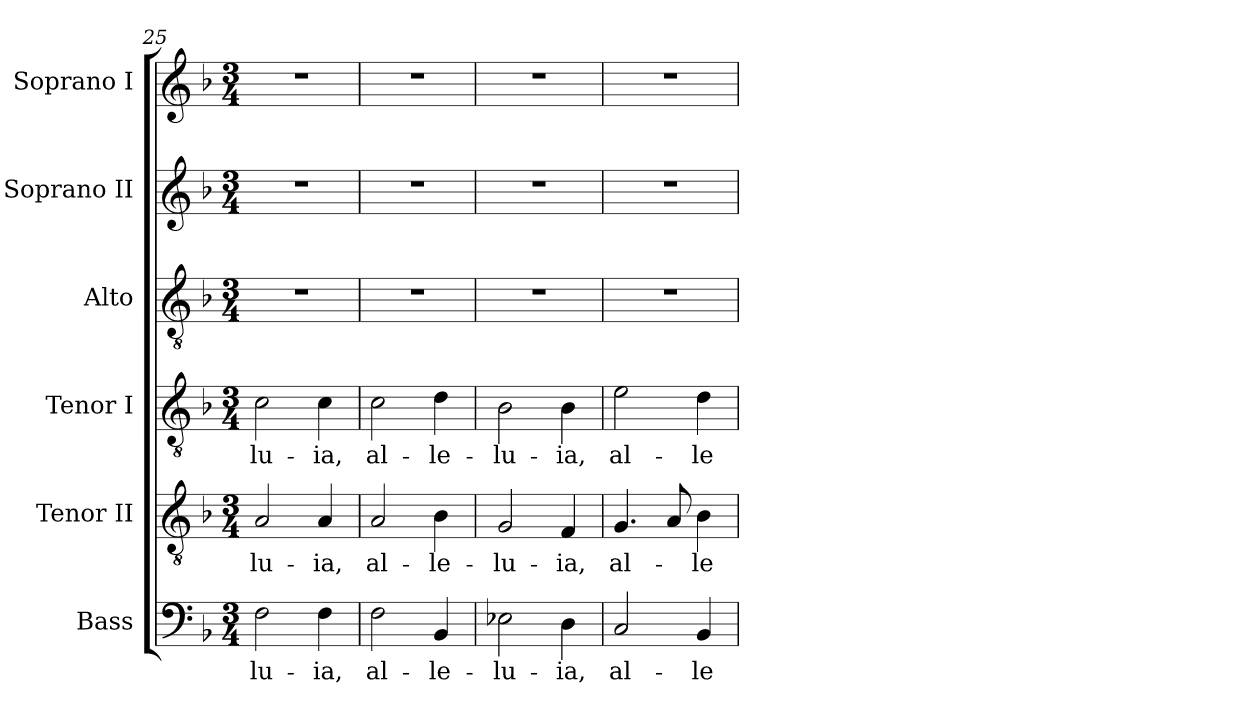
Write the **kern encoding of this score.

**kern	**text	**kern	**text	**kern	**text	**kern	**kern	**kern
*part6	*part6	*part5	*part5	*part4	*part4	*part3	*part2	*part1
*staff6	*staff6	*staff5	*staff5	*staff4	*staff4	*staff3	*staff2	*staff1
*I"Bass	*	*I"Tenor II	*	*I"Tenor I	*	*I"Alto	*I"Soprano II	*I"Soprano I
*I'B.	*	*I'T. II	*	*I'T.	*	*I'A.	*	*
*clefF4	*	*clefGv2	*	*clefGv2	*	*clefGv2	*clefG2	*clefG2
*	*	*ITrd7c12	*	*ITrd7c12	*	*	*	*
*k[b-]	*	*k[b-]	*	*k[b-]	*	*k[b-]	*k[b-]	*k[b-]
*F:	*	*F:	*	*F:	*	*F:	*F:	*F:
*M3/4	*	*M3/4	*	*M3/4	*	*M3/4	*M3/4	*M3/4
=25	=25	=25	=25	=25	=25	=25	=25	=25
!	!LO:LY:b:color=#000000	!	!	!	!	!	!	!
!	!	!	!LO:LY:b:color=#000000	!	!	!	!	!
!	!	!	!	!	!LO:LY:b:color=#000000	!LO:N:vis=1	!LO:N:vis=1	!LO:N:vis=1
2Fi\	-lu-	2AAi/	-lu-	2Ci\	-lu-	2.r	2.r	2.r
!	!LO:LY:b:color=#000000	!	!	!	!	!	!	!
!	!	!	!LO:LY:b:color=#000000	!	!	!	!	!
!	!	!	!	!	!LO:LY:b:color=#000000	!	!	!
4Fi\	-ia,	4AAi/	-ia,	4Ci\	-ia,	.	.	.
=26	=26	=26	=26	=26	=26	=26	=26	=26
!	!LO:LY:b:color=#000000	!	!	!	!	!	!	!
!	!	!	!LO:LY:b:color=#000000	!	!	!	!	!
!	!	!	!	!	!LO:LY:b:color=#000000	!LO:N:vis=1	!LO:N:vis=1	!LO:N:vis=1
2Fi\	al-	2AAi/	al-	2Ci\	al-	2.r	2.r	2.r
!	!LO:LY:b:color=#000000	!	!	!	!	!	!	!
!	!	!	!LO:LY:b:color=#000000	!	!	!	!	!
!	!	!	!	!	!LO:LY:b:color=#000000	!	!	!
4BB-i/	-le-	4BB-i\	-le-	4Di\	-le-	.	.	.
=27	=27	=27	=27	=27	=27	=27	=27	=27
!	!LO:LY:b:color=#000000	!	!	!	!	!	!	!
!	!	!	!LO:LY:b:color=#000000	!	!	!	!	!
!	!	!	!	!	!LO:LY:b:color=#000000	!LO:N:vis=1	!LO:N:vis=1	!LO:N:vis=1
2E-Xi\	-lu-	2GGi/	-lu-	2BB-i\	-lu-	2.r	2.r	2.r
!	!LO:LY:b:color=#000000	!	!	!	!	!	!	!
!	!	!	!LO:LY:b:color=#000000	!	!	!	!	!
!	!	!	!	!	!LO:LY:b:color=#000000	!	!	!
4Di\	-ia,	4FFi/	-ia,	4BB-i\	-ia,	.	.	.
=28	=28	=28	=28	=28	=28	=28	=28	=28
!	!LO:LY:b:color=#000000	!	!	!	!	!	!	!
!	!	!	!LO:LY:b:color=#000000	!	!	!	!	!
!	!	!	!	!	!LO:LY:b:color=#000000	!LO:N:vis=1	!LO:N:vis=1	!LO:N:vis=1
2Ci/	al-	4.GGi/	al-	2Ei\	al-	2.r	2.r	2.r
.	.	8AAi/	.	.	.	.	.	.
!	!LO:LY:b:color=#000000	!	!	!	!	!	!	!
!	!	!	!LO:LY:b:color=#000000	!	!	!	!	!
!	!	!	!	!	!LO:LY:b:color=#000000	!	!	!
4BB-i/	-le-	4BB-i\	-le-	4Di\	-le-	.	.	.
=	=	=	=	=	=	=	=	=
*-	*-	*-	*-	*-	*-	*-	*-	*-
